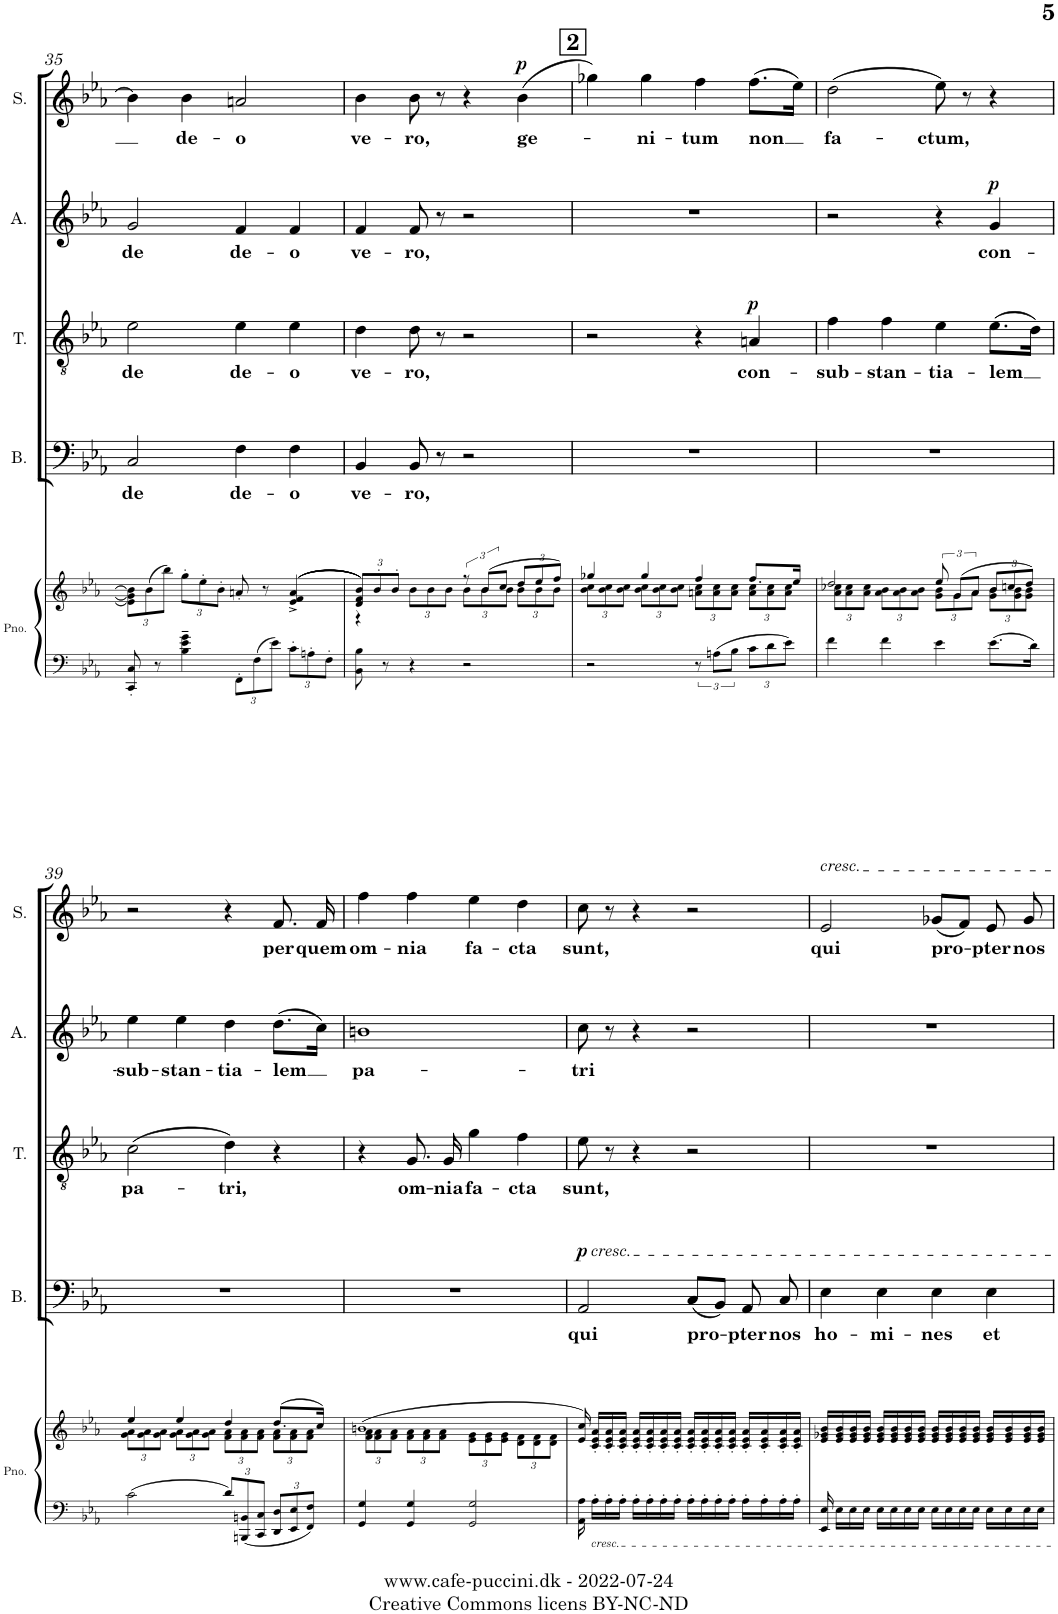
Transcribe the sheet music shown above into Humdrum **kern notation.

**kern	**kern	**kern	**text	**dynam	**kern	**text	**dynam	**kern	**text	**dynam	**kern	**text	**dynam
*part5	*part5	*part4	*part4	*part4	*part3	*part3	*part3	*part2	*part2	*part2	*part1	*part1	*part1
*staff6	*staff5	*staff4	*staff4	*staff4	*staff3	*staff3	*staff3	*staff2	*staff2	*staff2	*staff1	*staff1	*staff1
*I"Piano	*	*I"Bass	*	*	*I"Tenor	*	*	*I"Alto	*	*	*I"Soprano	*	*
*I'Pno.	*	*I'B.	*	*	*I'T.	*	*	*I'A.	*	*	*I'S.	*	*
!!LO:PB:g=z
*clefF4	*clefG2	*clefF4	*	*	*clefGv2	*	*	*clefG2	*	*	*clefG2	*	*
*k[b-e-a-]	*k[b-e-a-]	*k[b-e-a-]	*	*	*k[b-e-a-]	*	*	*k[b-e-a-]	*	*	*k[b-e-a-]	*	*
*M4/4	*M4/4	*M4/4	*	*	*M4/4	*	*	*M4/4	*	*	*M4/4	*	*
*met(c)	*met(c)	*met(c)	*	*	*met(c)	*	*	*met(c)	*	*	*met(c)	*	*
*	*Xbrackettup	*	*	*	*	*	*	*	*	*	*	*	*
=35	=35	=35	=35	=35	=35	=35	=35	=35	=35	=35	=35	=35	=35
!	!	!	!LO:LY:b	!	!	!LO:LY:b	!	!	!LO:LY:b	!	!	!	!
8CC/' 8C/'	12e-\] 12g\] 12b-\]L	2C/	de	.	2e-\	de	.	2g/	de	.	4b-\]	.	.
.	(12b-\	.	.	.	.	.	.	.	.	.	.	.	.
8r	.	.	.	.	.	.	.	.	.	.	.	.	.
.	12bb-\J)	.	.	.	.	.	.	.	.	.	.	.	.
!	!	!	!	!	!	!	!	!	!	!	!	!LO:LY:b	!
4B-\~ 4e-\~ 4g\~	12gg'\L	.	.	.	.	.	.	.	.	.	4b-\	de-	.
.	12ee-'\	.	.	.	.	.	.	.	.	.	.	.	.
.	12b-'\J	.	.	.	.	.	.	.	.	.	.	.	.
*Xbrackettup	*	*	*	*	*	*	*	*	*	*	*	*	*
!	!	!	!LO:LY:b	!	!	!LO:LY:b	!	!	!LO:LY:b	!	!	!LO:LY:b	!
12FF'\L	8an'/	4F\	de-	.	4e-\	de-	.	4f/	de-	.	2an/	-o	.
12F\	.	.	.	.	.	.	.	.	.	.	.	.	.
.	8r	.	.	.	.	.	.	.	.	.	.	.	.
12e-\J	.	.	.	.	.	.	.	.	.	.	.	.	.
!	!	!	!LO:LY:b	!	!	!LO:LY:b	!	!	!LO:LY:b	!	!	!	!
12c'\L	(>((4e-/^ 4f/^ 4a/^	4F\	-o	.	4e-\	-o	.	4f/	-o	.	.	.	.
12An'\	.	.	.	.	.	.	.	.	.	.	.	.	.
12F'\J	.	.	.	.	.	.	.	.	.	.	.	.	.
=36	=36	=36	=36	=36	=36	=36	=36	=36	=36	=36	=36	=36	=36
*	*^	*	*	*	*	*	*	*	*	*	*	*	*
!	!	!	!	!LO:LY:b	!	!	!LO:LY:b	!	!	!LO:LY:b	!	!	!LO:LY:b	!
8BB-\ 8B-\	12d/ 12f/ 12b-/L)))	4r	4BB-/	ve-	.	4d\	ve-	.	4f/	ve-	.	4b-\	ve-	.
.	12b-'/	.	.	.	.	.	.	.	.	.	.	.	.	.
8r	.	.	.	.	.	.	.	.	.	.	.	.	.	.
.	12b-'/J	.	.	.	.	.	.	.	.	.	.	.	.	.
!	!	!	!	!LO:LY:b	!	!	!LO:LY:b	!	!	!LO:LY:b	!	!	!LO:LY:b	!
4r	4ryy	12b-\L	8BB-/	-ro,	.	8d\	-ro,	.	8f/	-ro,	.	8b-\	-ro,	.
.	.	12b-\	.	.	.	.	.	.	.	.	.	.	.	.
.	.	.	8r	.	.	8r	.	.	8r	.	.	8r	.	.
.	.	12b-\J	.	.	.	.	.	.	.	.	.	.	.	.
*	*brackettup	*Xbrackettup	*	*	*	*	*	*	*	*	*	*	*	*
2r	12r	12b-\L	2r	.	.	2r	.	.	2r	.	.	4r	.	.
.	(12b-/L	12b-\	.	.	.	.	.	.	.	.	.	.	.	.
.	12cc/J	12b-\J	.	.	.	.	.	.	.	.	.	.	.	.
!	!	!	!	!	!	!	!	!	!	!	!	!	!LO:LY:b	!LO:DY:a
.	12dd/L	12b-\L	.	.	.	.	.	.	.	.	.	(4b-\	ge-	p
.	12ee-/	12b-\	.	.	.	.	.	.	.	.	.	.	.	.
.	12ff/J)	12b-\J	.	.	.	.	.	.	.	.	.	.	.	.
=37	=37	=37	=37	=37	=37	=37	=37	=37	=37	=37	=37	=37	=37	=37
2r	4gg-X/	12b-\ 12cc\L	1r	.	.	2r	.	.	1r	.	.	4gg-X\)	.	.
.	.	12b-\ 12cc\	.	.	.	.	.	.	.	.	.	.	.	.
.	.	12b-\ 12cc\J	.	.	.	.	.	.	.	.	.	.	.	.
!	!	!	!	!	!	!	!	!	!	!	!	!	!LO:LY:b	!
.	4gg-/	12b-\ 12cc\L	.	.	.	.	.	.	.	.	.	4gg-\	-ni-	.
.	.	12b-\ 12cc\	.	.	.	.	.	.	.	.	.	.	.	.
.	.	12b-\ 12cc\J	.	.	.	.	.	.	.	.	.	.	.	.
*brackettup	*	*	*	*	*	*	*	*	*	*	*	*	*	*
!	!	!	!	!	!	!	!	!	!	!	!	!	!LO:LY:b	!
12r	4ff/	12an\ 12cc\L	.	.	.	4r	.	.	.	.	.	4ff\	-tum	.
12An\L	.	12a\ 12cc\	.	.	.	.	.	.	.	.	.	.	.	.
12B-\J	.	12a\ 12cc\J	.	.	.	.	.	.	.	.	.	.	.	.
*Xbrackettup	*	*	*	*	*	*	*	*	*	*	*	*	*	*
!	!	!	!	!	!	!	!LO:LY:b	!LO:DY:a	!	!	!	!	!LO:LY:b	!
12c\L	8.ff/L	12a\ 12cc\L	.	.	.	4An/	con-	p	.	.	.	(8.ff\L	non	.
12d\	.	12a\ 12cc\	.	.	.	.	.	.	.	.	.	.	.	.
12e-\J	.	12a\ 12cc\J	.	.	.	.	.	.	.	.	.	.	.	.
.	16ee-/Jk	.	.	.	.	.	.	.	.	.	.	16ee-\Jk)	.	.
=38	=38	=38	=38	=38	=38	=38	=38	=38	=38	=38	=38	=38	=38	=38
!	!	!	!	!	!	!	!LO:LY:b	!	!	!	!	!	!LO:LY:b	!
4f\	2dd/	12a-\ 12cc-X\L	1r	.	.	4f\	-sub-	.	2r	.	.	(2dd\	fa-	.
.	.	12a-\ 12cc-\	.	.	.	.	.	.	.	.	.	.	.	.
.	.	12a-\ 12cc-\J	.	.	.	.	.	.	.	.	.	.	.	.
!	!	!	!	!	!	!	!LO:LY:b	!	!	!	!	!	!	!
4f\	.	12a-\ 12b-\L	.	.	.	4f\	-stan-	.	.	.	.	.	.	.
.	.	12a-\ 12b-\	.	.	.	.	.	.	.	.	.	.	.	.
.	.	12a-\ 12b-\J	.	.	.	.	.	.	.	.	.	.	.	.
*	*brackettup	*Xbrackettup	*	*	*	*	*	*	*	*	*	*	*	*
!	!	!	!	!	!	!	!LO:LY:b	!	!	!	!	!	!LO:LY:b	!
4e-\	12ee-/	12g\ 12b-\L	.	.	.	4e-\	-tia-	.	4r	.	.	8ee-\)	-ctum,	.
.	(12g/L	12g\	.	.	.	.	.	.	.	.	.	.	.	.
.	.	.	.	.	.	.	.	.	.	.	.	8r	.	.
.	12a-/J	12a-\J	.	.	.	.	.	.	.	.	.	.	.	.
!	!	!	!	!	!	!	!LO:LY:b	!	!	!LO:LY:b	!LO:DY:a	!	!	!
8.e-\L	12b-/L	12g\ 12b-\L	.	.	.	(8.e-\L	-lem	.	4g/	con-	p	4r	.	.
.	12ccn/	12g\ 12b-\	.	.	.	.	.	.	.	.	.	.	.	.
.	12dd/J)	12g\ 12b-\J	.	.	.	.	.	.	.	.	.	.	.	.
16d\Jk	.	.	.	.	.	16d\Jk)	.	.	.	.	.	.	.	.
!!LO:LB:g=z
=39	=39	=39	=39	=39	=39	=39	=39	=39	=39	=39	=39	=39	=39	=39
!	!	!	!	!	!	!	!LO:LY:b	!	!	!LO:LY:b	!	!	!	!
2c\	4ee-/	12g\ 12a-\L	1r	.	.	(2c\	pa-	.	4ee-\	-sub-	.	2r	.	.
.	.	12g\ 12a-\	.	.	.	.	.	.	.	.	.	.	.	.
.	.	12g\ 12a-\J	.	.	.	.	.	.	.	.	.	.	.	.
!	!	!	!	!	!	!	!	!	!	!LO:LY:b	!	!	!	!
.	4ee-/	12g\ 12a-\L	.	.	.	.	.	.	4ee-\	-stan-	.	.	.	.
.	.	12g\ 12a-\	.	.	.	.	.	.	.	.	.	.	.	.
.	.	12g\ 12a-\J	.	.	.	.	.	.	.	.	.	.	.	.
!	!	!	!	!	!	!	!LO:LY:b	!	!	!LO:LY:b	!	!	!	!
12d/L	4dd/	12f\ 12a-\L	.	.	.	4d\)	-tri,	.	4dd\	-tia-	.	4r	.	.
12BBBn/ 12BBn/	.	12f\ 12a-\	.	.	.	.	.	.	.	.	.	.	.	.
12CC/ 12C/J	.	12f\ 12a-\J	.	.	.	.	.	.	.	.	.	.	.	.
!	!	!	!	!	!	!	!	!	!	!LO:LY:b	!	!	!LO:LY:b	!
12DD/ 12D/L	(8.dd/L	12f\ 12a-\L	.	.	.	4r	.	.	(8.dd\L	-lem	.	8.f/	per	.
12EE-/ 12E-/	.	12f\ 12a-\	.	.	.	.	.	.	.	.	.	.	.	.
12FF/ 12F/J	.	12f\ 12a-\J	.	.	.	.	.	.	.	.	.	.	.	.
!	!	!	!	!	!	!	!	!	!	!	!	!	!LO:LY:b	!
.	16cc/Jk)	.	.	.	.	.	.	.	16cc\Jk)	.	.	16f/	quem	.
=40	=40	=40	=40	=40	=40	=40	=40	=40	=40	=40	=40	=40	=40	=40
!	!	!	!	!	!	!	!	!	!	!LO:LY:b	!	!	!LO:LY:b	!
4GG/ 4G/	(1bn	12f\ 12a-\L	1r	.	.	4r	.	.	1bn	pa-	.	4ff\	om-	.
.	.	12f\ 12a-\	.	.	.	.	.	.	.	.	.	.	.	.
.	.	12f\ 12a-\J	.	.	.	.	.	.	.	.	.	.	.	.
!	!	!	!	!	!	!	!LO:LY:b	!	!	!	!	!	!LO:LY:b	!
4GG/ 4G/	.	12f\ 12a-\L	.	.	.	8.G/	om-	.	.	.	.	4ff\	-nia	.
.	.	12f\ 12a-\	.	.	.	.	.	.	.	.	.	.	.	.
.	.	12f\ 12a-\J	.	.	.	.	.	.	.	.	.	.	.	.
!	!	!	!	!	!	!	!LO:LY:b	!	!	!	!	!	!	!
.	.	.	.	.	.	16G/	-nia	.	.	.	.	.	.	.
!	!	!	!	!	!	!	!LO:LY:b	!	!	!	!	!	!LO:LY:b	!
2GG/ 2G/	.	12e-\ 12g\L	.	.	.	4g\	fa-	.	.	.	.	4ee-\	fa-	.
.	.	12e-\ 12g\	.	.	.	.	.	.	.	.	.	.	.	.
.	.	12e-\ 12g\J	.	.	.	.	.	.	.	.	.	.	.	.
!	!	!	!	!	!	!	!LO:LY:b	!	!	!	!	!	!LO:LY:b	!
.	.	12d\ 12f\L	.	.	.	4f\	-cta	.	.	.	.	4dd\	-cta	.
.	.	12d\ 12f\	.	.	.	.	.	.	.	.	.	.	.	.
.	.	12d\ 12f\J	.	.	.	.	.	.	.	.	.	.	.	.
=41	=41	=41	=41	=41	=41	=41	=41	=41	=41	=41	=41	=41	=41	=41
!	!	!	!LO:TX:a:i:t=cresc.	!	!	!	!	!	!	!	!	!	!	!
!	!	!	!	!LO:LY:b	!LO:DY:a	!	!LO:LY:b	!	!	!LO:LY:b	!	!	!LO:LY:b	!
*	*v	*v	*	*	*	*	*	*	*	*	*	*	*	*
16AA-\ 16A-\	16e-/ 16cc/)	2AA-/	qui	p	8e-\	sunt,	.	8cc\	-tri	.	8cc\	sunt,	.
!LO:TX:b:i:t=cresc.	!	!	!	!	!	!	!	!	!	!	!	!	!
16A-'\LL	16c/' 16e-/' 16a-/'LL	.	.	.	.	.	.	.	.	.	.	.	.
16A-'\	16c/' 16e-/' 16a-/'	.	.	.	8r	.	.	8r	.	.	8r	.	.
16A-'\JJ	16c/' 16e-/' 16a-/'JJ	.	.	.	.	.	.	.	.	.	.	.	.
16A-'\LL	16c/' 16e-/' 16a-/'LL	.	.	.	4r	.	.	4r	.	.	4r	.	.
16A-'\	16c/' 16e-/' 16a-/'	.	.	.	.	.	.	.	.	.	.	.	.
16A-'\	16c/' 16e-/' 16a-/'	.	.	.	.	.	.	.	.	.	.	.	.
16A-'\JJ	16c/' 16e-/' 16a-/'JJ	.	.	.	.	.	.	.	.	.	.	.	.
!	!	!	!LO:LY:b	!	!	!	!	!	!	!	!	!	!
16A-'\LL	16c/' 16e-/' 16a-/'LL	(8C/L	pro-	.	2r	.	.	2r	.	.	2r	.	.
16A-'\	16c/' 16e-/' 16a-/'	.	.	.	.	.	.	.	.	.	.	.	.
16A-'\	16c/' 16e-/' 16a-/'	8BB-/J)	.	.	.	.	.	.	.	.	.	.	.
16A-'\JJ	16c/' 16e-/' 16a-/'JJ	.	.	.	.	.	.	.	.	.	.	.	.
!	!	!	!LO:LY:b	!	!	!	!	!	!	!	!	!	!
16A-'\LL	16c/' 16e-/' 16a-/'LL	8AA-/	-pter	.	.	.	.	.	.	.	.	.	.
16A-'\	16c/' 16e-/' 16a-/'	.	.	.	.	.	.	.	.	.	.	.	.
!	!	!	!LO:LY:b	!	!	!	!	!	!	!	!	!	!
16A-'\	16c/' 16e-/' 16a-/'	8C/	nos	.	.	.	.	.	.	.	.	.	.
16A-'\JJ	16c/' 16e-/' 16a-/'JJ	.	.	.	.	.	.	.	.	.	.	.	.
=42	=42	=42	=42	=42	=42	=42	=42	=42	=42	=42	=42	=42	=42
!	!	!	!	!	!	!	!	!	!	!	!LO:TX:a:i:t=cresc.	!	!
!	!	!	!LO:LY:b	!	!	!	!	!	!	!	!	!LO:LY:b	!
16EE-/ 16E-/	16e-/ 16g-X/ 16b-/LL	4E-\	ho-	.	1r	.	.	1r	.	.	2e-/	qui	.
16E-\LL	16e-/ 16g-/ 16b-/	.	.	.	.	.	.	.	.	.	.	.	.
16E-\	16e-/ 16g-/ 16b-/	.	.	.	.	.	.	.	.	.	.	.	.
16E-\JJ	16e-/ 16g-/ 16b-/JJ	.	.	.	.	.	.	.	.	.	.	.	.
!	!	!	!LO:LY:b	!	!	!	!	!	!	!	!	!	!
16E-\LL	16e-/ 16g-/ 16b-/LL	4E-\	-mi-	.	.	.	.	.	.	.	.	.	.
16E-\	16e-/ 16g-/ 16b-/	.	.	.	.	.	.	.	.	.	.	.	.
16E-\	16e-/ 16g-/ 16b-/	.	.	.	.	.	.	.	.	.	.	.	.
16E-\JJ	16e-/ 16g-/ 16b-/JJ	.	.	.	.	.	.	.	.	.	.	.	.
!	!	!	!LO:LY:b	!	!	!	!	!	!	!	!	!LO:LY:b	!
16E-\LL	16e-/ 16g-/ 16b-/LL	4E-\	-nes	.	.	.	.	.	.	.	(8g-X/L	pro-	.
16E-\	16e-/ 16g-/ 16b-/	.	.	.	.	.	.	.	.	.	.	.	.
16E-\	16e-/ 16g-/ 16b-/	.	.	.	.	.	.	.	.	.	8f/J)	.	.
16E-\JJ	16e-/ 16g-/ 16b-/JJ	.	.	.	.	.	.	.	.	.	.	.	.
!	!	!	!LO:LY:b	!	!	!	!	!	!	!	!	!LO:LY:b	!
16E-\LL	16e-/ 16g-/ 16b-/LL	4E-\	et	.	.	.	.	.	.	.	8e-/	-pter	.
16E-\	16e-/ 16g-/ 16b-/	.	.	.	.	.	.	.	.	.	.	.	.
!	!	!	!	!	!	!	!	!	!	!	!	!LO:LY:b	!
16E-\	16e-/ 16g-/ 16b-/	.	.	.	.	.	.	.	.	.	8g-/	nos	.
16E-\JJ	16e-/ 16g-/ 16b-/JJ	.	.	.	.	.	.	.	.	.	.	.	.
=	=	=	=	=	=	=	=	=	=	=	=	=	=
*-	*-	*-	*-	*-	*-	*-	*-	*-	*-	*-	*-	*-	*-
